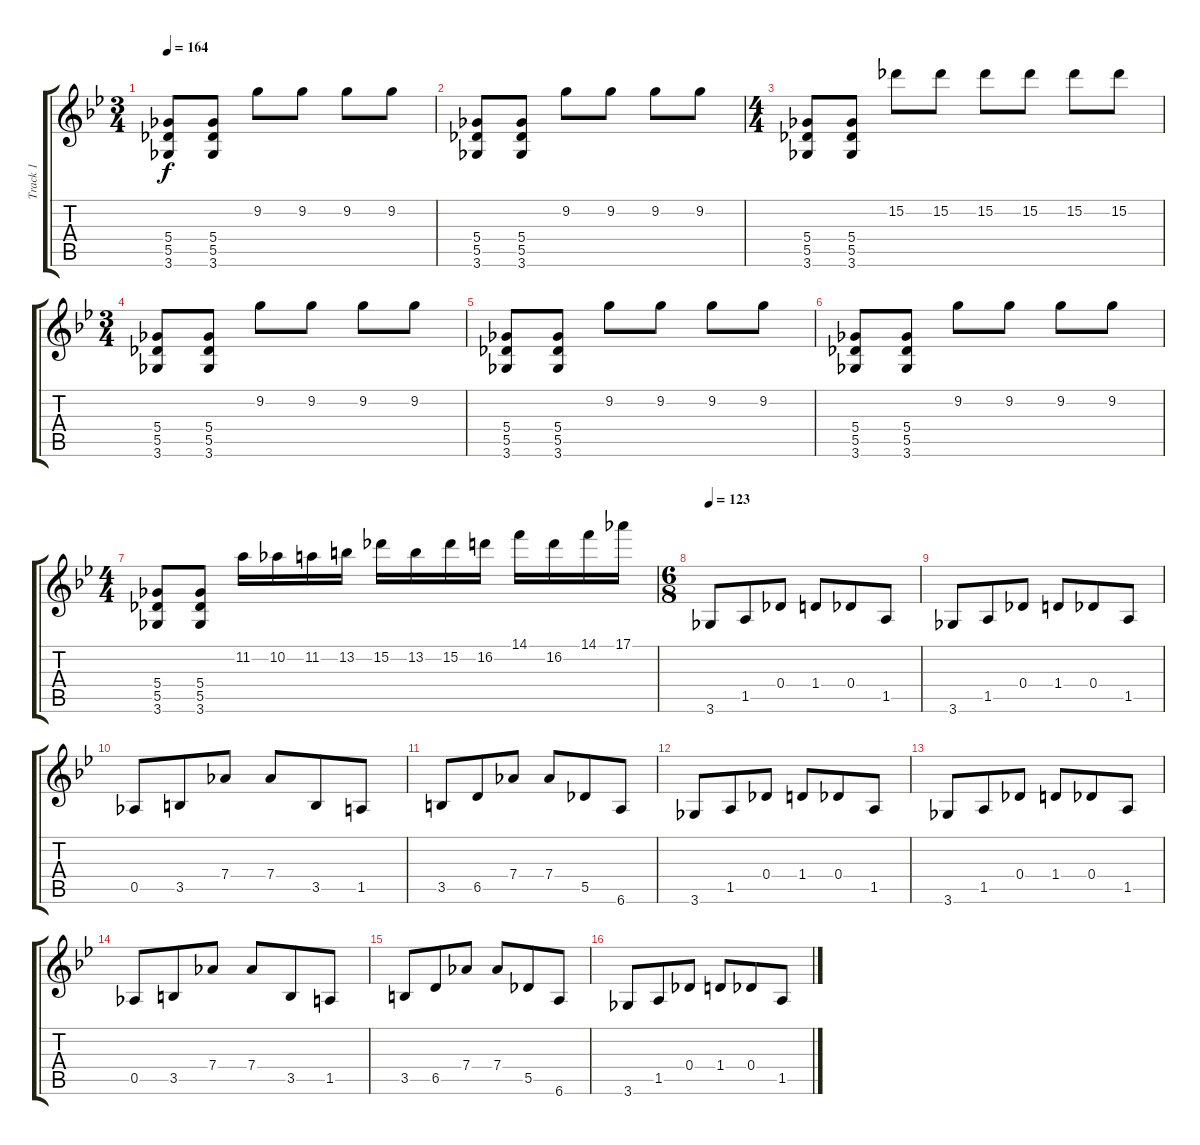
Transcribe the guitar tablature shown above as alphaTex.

\track ("Track 1" "Track 1") {instrument electricguitarclean}
\staff {score tabs}
\tuning (Eb4 Bb3 Gb3 Db3 Ab2 Eb2) {hide}
\ts (3 4)
\tempo 164
\clef g2
\ks gminor
(5.4 5.5 3.6).8{dy f} (5.4 5.5 3.6).8 9.2.8 9.2.8 9.2.8 9.2.8 |
(5.4 5.5 3.6).8 (5.4 5.5 3.6).8 9.2.8 9.2.8 9.2.8 9.2.8 |
\ts (4 4)
(5.4 5.5 3.6).8 (5.4 5.5 3.6).8 15.2.8 15.2.8 15.2.8 15.2.8 15.2.8 15.2.8 |
\ts (3 4)
(5.4 5.5 3.6).8 (5.4 5.5 3.6).8 9.2.8 9.2.8 9.2.8 9.2.8 |
(5.4 5.5 3.6).8 (5.4 5.5 3.6).8 9.2.8 9.2.8 9.2.8 9.2.8 |
(5.4 5.5 3.6).8 (5.4 5.5 3.6).8 9.2.8 9.2.8 9.2.8 9.2.8 |
\ts (4 4)
(5.4 5.5 3.6).8 (5.4 5.5 3.6).8 11.2.16 10.2.16 11.2.16 13.2.16 15.2.16 13.2.16 15.2.16 16.2.16 14.1.16 16.2.16 14.1.16 17.1.16 |
\ts (6 8)
\tempo 123
3.6.8{instrument electricguitarclean} 1.5.8 0.4.8 1.4.8 0.4.8 1.5.8 |
3.6.8 1.5.8 0.4.8 1.4.8 0.4.8 1.5.8 |
0.5.8 3.5.8 7.4.8 7.4.8 3.5.8 1.5.8 |
3.5.8 6.5.8 7.4.8 7.4.8 5.5.8 6.6.8 |
3.6.8 1.5.8 0.4.8 1.4.8 0.4.8 1.5.8 |
3.6.8 1.5.8 0.4.8 1.4.8 0.4.8 1.5.8 |
0.5.8 3.5.8 7.4.8 7.4.8 3.5.8 1.5.8 |
3.5.8 6.5.8 7.4.8 7.4.8 5.5.8 6.6.8 |
3.6.8 1.5.8 0.4.8 1.4.8 0.4.8 1.5.8
